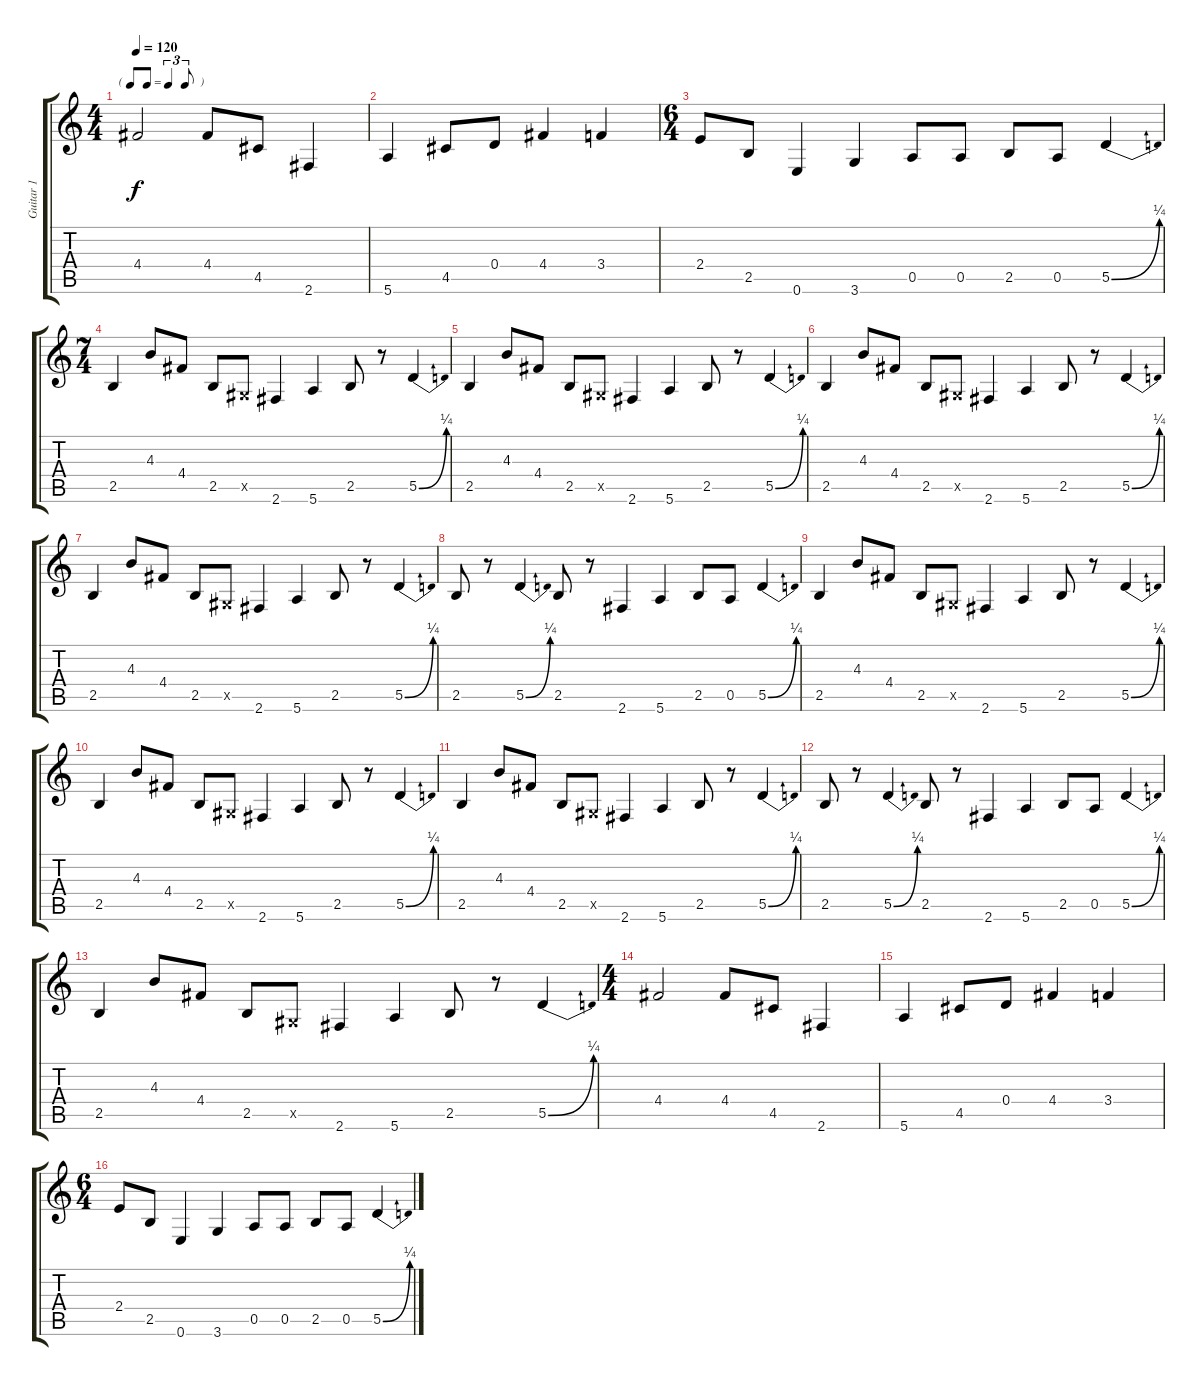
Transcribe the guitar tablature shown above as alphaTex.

\track ("Guitar 1" "Guitar 1") {instrument electricguitarclean}
\staff {score tabs}
\tuning (E4 B3 G3 D3 A2 E2) {hide}
\ts (4 4)
\tf triplet8th
\tempo 120
\clef g2
\ks c
4.4.2{dy f} 4.4.8 4.5.8 2.6.4 |
5.6.4 4.5.8 0.4.8 4.4.4 3.4.4 |
\ts (6 4)
2.4.8 2.5.8 0.6.4 3.6.4 0.5.8 0.5.8 2.5.8 0.5.8 5.5{be (bend 0 0 60 1)}.4 |
\ts (7 4)
2.5.4 4.3.8 4.4.8 2.5.8 -1.5{x}.8 2.6.4 5.6.4 2.5.8 r.8 5.5{be (bend 0 0 60 1)}.4 |
2.5.4 4.3.8 4.4.8 2.5.8 -1.5{x}.8 2.6.4 5.6.4 2.5.8 r.8 5.5{be (bend 0 0 60 1)}.4 |
2.5.4 4.3.8 4.4.8 2.5.8 -1.5{x}.8 2.6.4 5.6.4 2.5.8 r.8 5.5{be (bend 0 0 60 1)}.4 |
2.5.4 4.3.8 4.4.8 2.5.8 -1.5{x}.8 2.6.4 5.6.4 2.5.8 r.8 5.5{be (bend 0 0 60 1)}.4 |
2.5.8 r.8 5.5{be (bend 0 0 60 1)}.4 2.5.8 r.8 2.6.4 5.6.4 2.5.8 0.5.8 5.5{be (bend 0 0 60 1)}.4 |
2.5.4 4.3.8 4.4.8 2.5.8 -1.5{x}.8 2.6.4 5.6.4 2.5.8 r.8 5.5{be (bend 0 0 60 1)}.4 |
2.5.4 4.3.8 4.4.8 2.5.8 -1.5{x}.8 2.6.4 5.6.4 2.5.8 r.8 5.5{be (bend 0 0 60 1)}.4 |
2.5.4 4.3.8 4.4.8 2.5.8 -1.5{x}.8 2.6.4 5.6.4 2.5.8 r.8 5.5{be (bend 0 0 60 1)}.4 |
2.5.8 r.8 5.5{be (bend 0 0 60 1)}.4 2.5.8 r.8 2.6.4 5.6.4 2.5.8 0.5.8 5.5{be (bend 0 0 60 1)}.4 |
2.5.4 4.3.8 4.4.8 2.5.8 -1.5{x}.8 2.6.4 5.6.4 2.5.8 r.8 5.5{be (bend 0 0 60 1)}.4 |
\ts (4 4)
4.4.2 4.4.8 4.5.8 2.6.4 |
5.6.4 4.5.8 0.4.8 4.4.4 3.4.4 |
\ts (6 4)
2.4.8 2.5.8 0.6.4 3.6.4 0.5.8 0.5.8 2.5.8 0.5.8 5.5{be (bend 0 0 60 1)}.4
